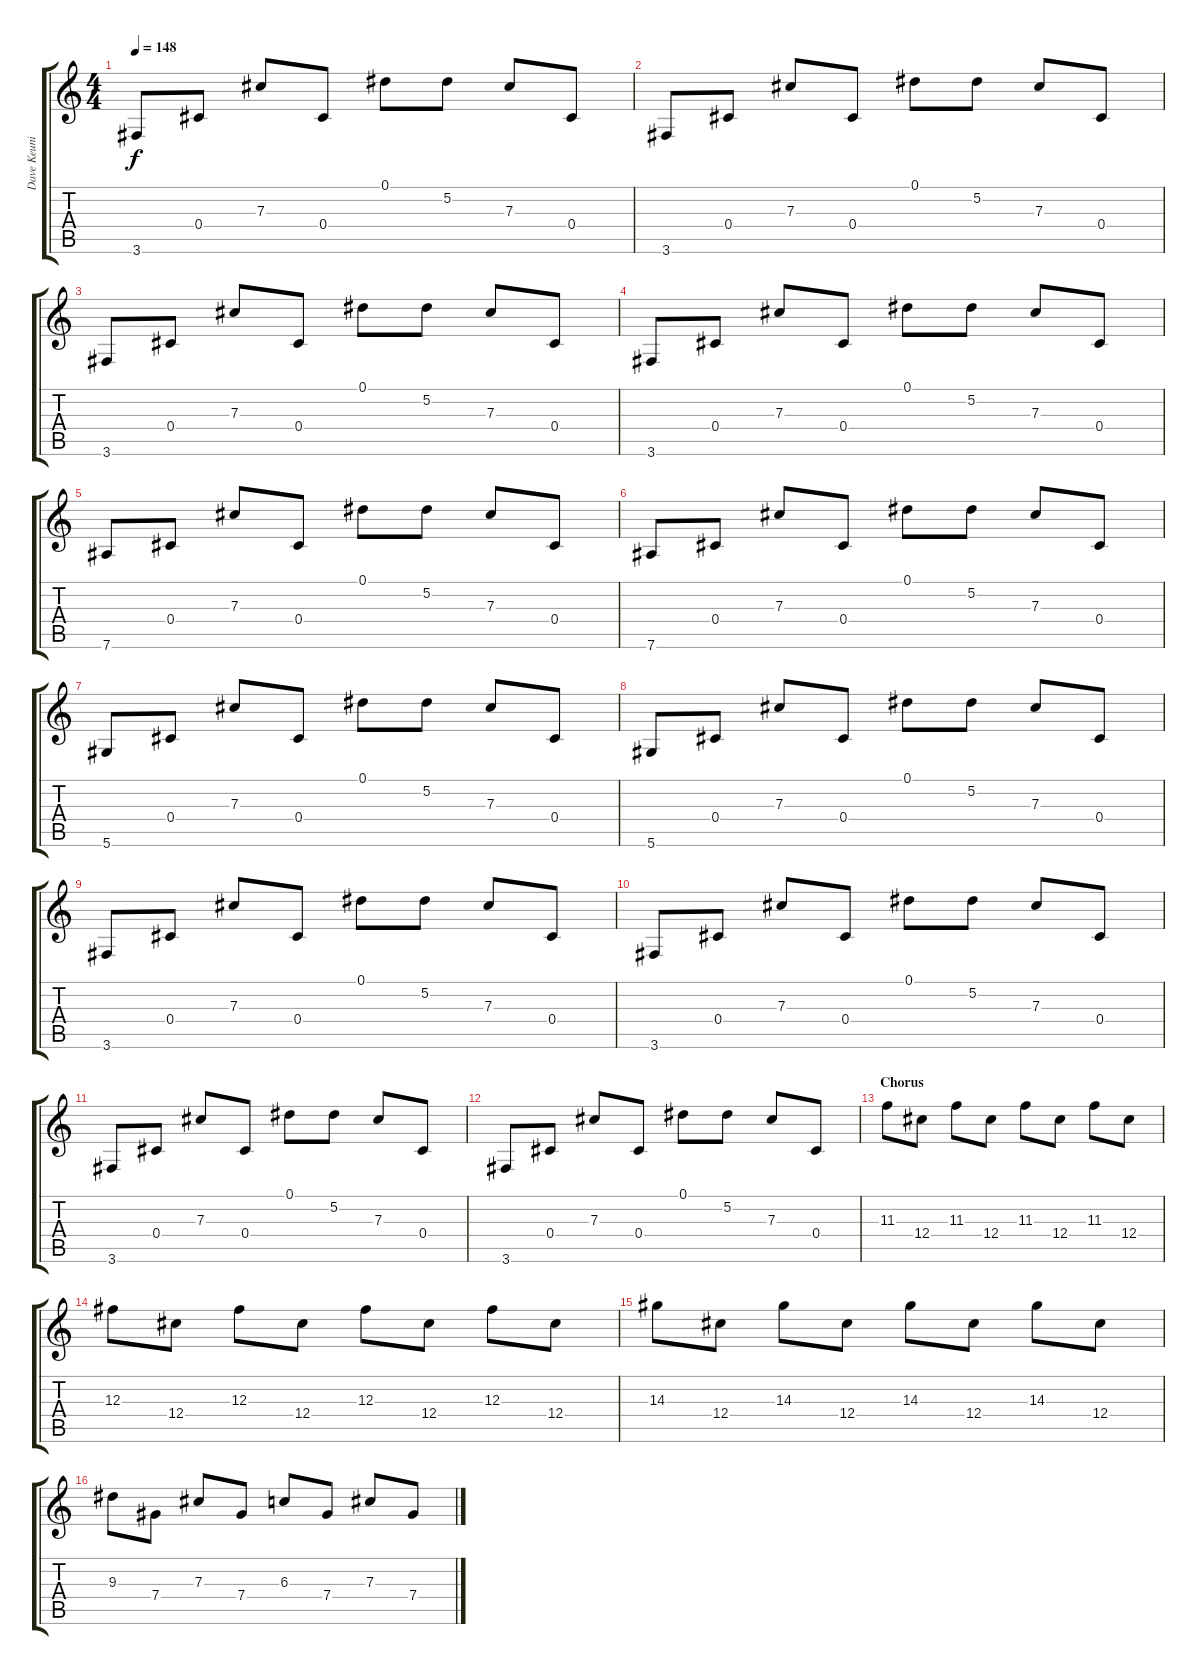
\track ("Dave Keuning - Lead Guitar (Left)" "Dave Keuni") {instrument overdrivenguitar}
\staff {score tabs}
\tuning (Eb4 Bb3 Gb3 Db3 Ab2 Eb2) {hide}
\ts (4 4)
\tempo 148
\clef g2
\ks c
3.6.8{dy f} 0.4.8 7.3.8 0.4.8 0.1.8 5.2.8 7.3.8 0.4.8 |
3.6.8 0.4.8 7.3.8 0.4.8 0.1.8 5.2.8 7.3.8 0.4.8 |
3.6.8 0.4.8 7.3.8 0.4.8 0.1.8 5.2.8 7.3.8 0.4.8 |
3.6.8 0.4.8 7.3.8 0.4.8 0.1.8 5.2.8 7.3.8 0.4.8 |
7.6.8 0.4.8 7.3.8 0.4.8 0.1.8 5.2.8 7.3.8 0.4.8 |
7.6.8 0.4.8 7.3.8 0.4.8 0.1.8 5.2.8 7.3.8 0.4.8 |
5.6.8 0.4.8 7.3.8 0.4.8 0.1.8 5.2.8 7.3.8 0.4.8 |
5.6.8 0.4.8 7.3.8 0.4.8 0.1.8 5.2.8 7.3.8 0.4.8 |
3.6.8 0.4.8 7.3.8 0.4.8 0.1.8 5.2.8 7.3.8 0.4.8 |
3.6.8 0.4.8 7.3.8 0.4.8 0.1.8 5.2.8 7.3.8 0.4.8 |
3.6.8 0.4.8 7.3.8 0.4.8 0.1.8 5.2.8 7.3.8 0.4.8 |
3.6.8 0.4.8 7.3.8 0.4.8 0.1.8 5.2.8 7.3.8 0.4.8 |
\section ("" "Chorus")
11.3.8 12.4.8 11.3.8 12.4.8 11.3.8 12.4.8 11.3.8 12.4.8 |
12.3.8 12.4.8 12.3.8 12.4.8 12.3.8 12.4.8 12.3.8 12.4.8 |
14.3.8 12.4.8 14.3.8 12.4.8 14.3.8 12.4.8 14.3.8 12.4.8 |
9.3.8 7.4.8 7.3.8 7.4.8 6.3.8 7.4.8 7.3.8 7.4.8
